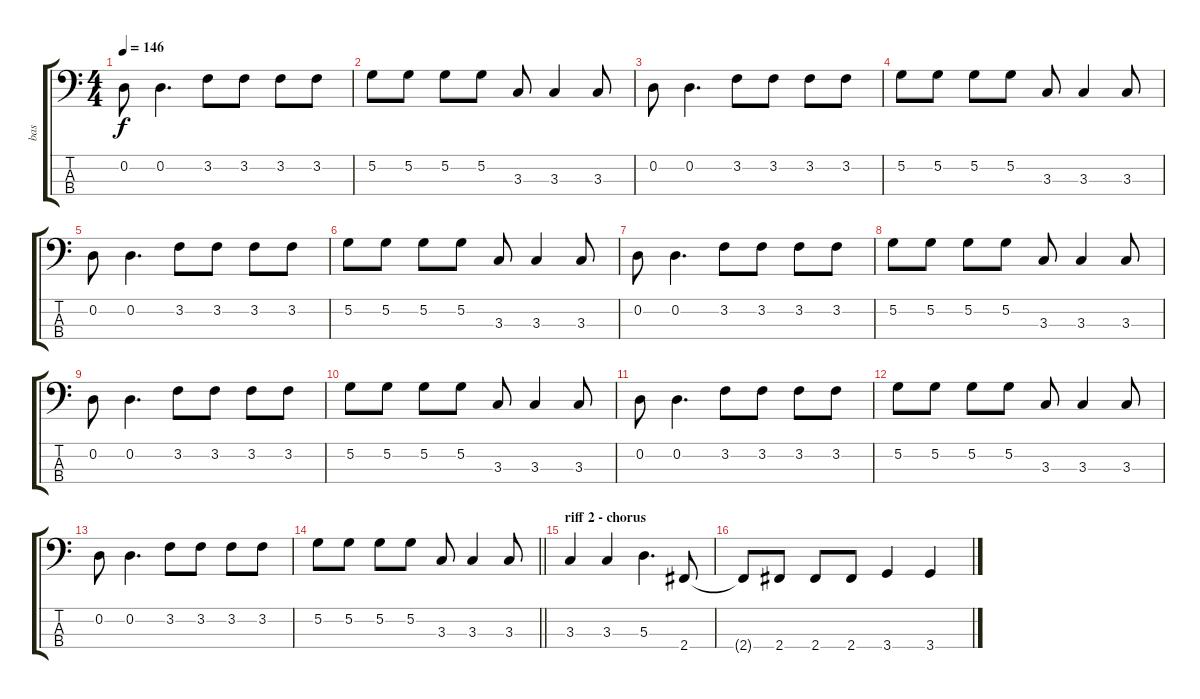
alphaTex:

\track ("bas" "bas") {instrument electricbasspick}
\staff {score tabs}
\tuning (G2 D2 A1 E1) {hide}
\ts (4 4)
\tempo 146
\clef f4
\ks c
0.2.8{dy f} 0.2.4{d} 3.2.8 3.2.8 3.2.8 3.2.8 |
5.2.8 5.2.8 5.2.8 5.2.8 3.3.8 3.3.4 3.3.8 |
0.2.8 0.2.4{d} 3.2.8 3.2.8 3.2.8 3.2.8 |
5.2.8 5.2.8 5.2.8 5.2.8 3.3.8 3.3.4 3.3.8 |
0.2.8 0.2.4{d} 3.2.8 3.2.8 3.2.8 3.2.8 |
5.2.8 5.2.8 5.2.8 5.2.8 3.3.8 3.3.4 3.3.8 |
0.2.8 0.2.4{d} 3.2.8 3.2.8 3.2.8 3.2.8 |
5.2.8 5.2.8 5.2.8 5.2.8 3.3.8 3.3.4 3.3.8 |
0.2.8 0.2.4{d} 3.2.8 3.2.8 3.2.8 3.2.8 |
5.2.8 5.2.8 5.2.8 5.2.8 3.3.8 3.3.4 3.3.8 |
0.2.8 0.2.4{d} 3.2.8 3.2.8 3.2.8 3.2.8 |
5.2.8 5.2.8 5.2.8 5.2.8 3.3.8 3.3.4 3.3.8 |
0.2.8 0.2.4{d} 3.2.8 3.2.8 3.2.8 3.2.8 |
\barLineRight lightlight
5.2.8 5.2.8 5.2.8 5.2.8 3.3.8 3.3.4 3.3.8 |
\section ("" "riff 2 - chorus")
3.3.4 3.3.4 5.3.4{d} 2.4.8 |
2.4{t}.8 2.4.8 2.4.8 2.4.8 3.4.4 3.4.4
